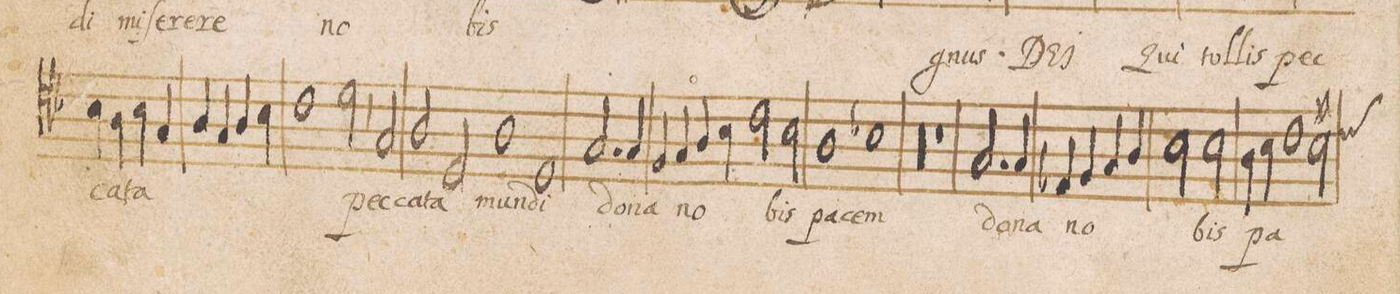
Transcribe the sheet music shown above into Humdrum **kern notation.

**kern	**text
*I"ALTVS	*
*clefC4	*
*k[b-]	*
*met(C|)	*
*M2/1	*
4B-\	-ca-
4A\	.
4B-\	-ta
4G/	.
=38-	=38-
4A/	.
4G/	.
4A/	.
4B-\	.
1c\	.
=39-	=39-
2d,<\	.
2G/	pec-
2A/	-ca-
2D/	-ta
=40-	=40-
1A\	mun-
1D/	-di
=41-	=41-
2.G/	do-
4G/	-na
4F/	.
4G/	no-
4A/	.
4B-\	.
=42-	=42-
2c\	.
2B-\	-bis
1A\	pa-
=43-	=43-
1B-X\	-cem
00r	.
=44-	=44-
=45-	=45-
1r	.
=46-	=46-
2.G/	do-
4G/	-na
4E-X/	no-
4F/	.
4G/	.
4A/	.
=47-	=47-
2B-\	.
2B-\	-bis
4A\	pa-
4B-\	.
1c\	.
=48-	=48-
2Bn\	.
*-	*-
